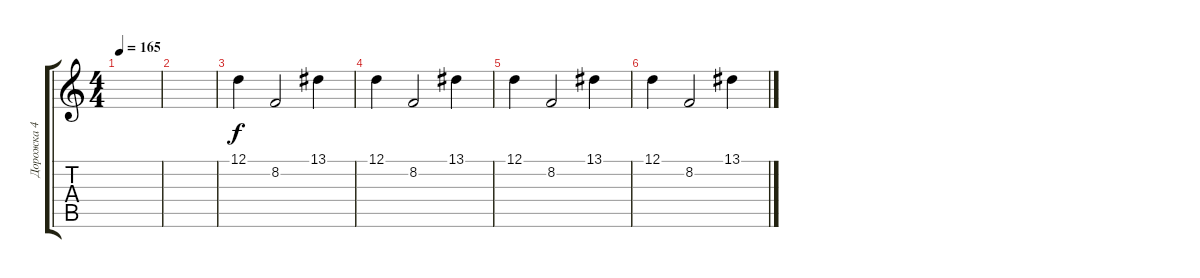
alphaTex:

\track ("Дорожка 4" "Дорожка 4") {instrument musicbox}
\staff {score tabs}
\tuning (D4 A3 F3 C3 G2 D2) {hide}
\ts (4 4)
\tempo 165
\clef g2
\ks c
|
|
12.1.4{volume 8} 8.2.2 13.1.4 |
12.1.4{volume 6} 8.2.2 13.1.4 |
12.1.4{volume 4} 8.2.2 13.1.4 |
12.1.4{volume 0} 8.2.2 13.1.4
